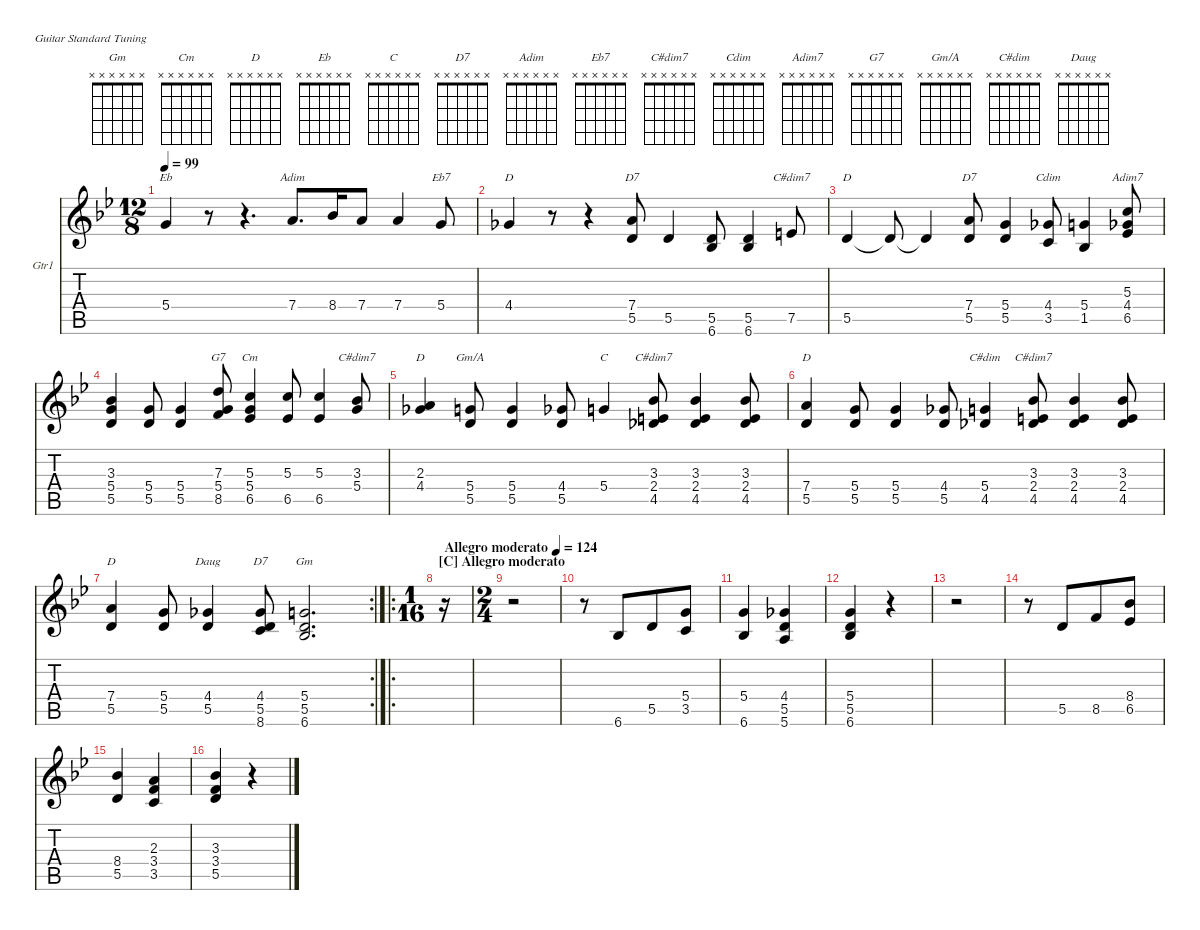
\defaultSystemsLayout 4
\hideDynamics
\bracketExtendMode nobrackets
\firstSystemTrackNameOrientation horizontal
\otherSystemsTrackNameOrientation horizontal
\track ("Electric Guitar 1" "Gtr1") {instrument distortionguitar}
\staff {score tabs}
\tuning (E4 B3 G3 D3 A2 E2)
\chord ("Gm" x x x x x x)
\chord ("Cm" x x x x x x)
\chord ("D" x x x x x x)
\chord ("Eb" x x x x x x)
\chord ("C" x x x x x x)
\chord ("D7" x x x x x x)
\chord ("Adim" x x x x x x)
\chord ("Eb7" x x x x x x)
\chord ("C#dim7" x x x x x x)
\chord ("Cdim" x x x x x x)
\chord ("Adim7" x x x x x x)
\chord ("G7" x x x x x x)
\chord ("Gm/A" x x x x x x)
\chord ("C#dim" x x x x x x)
\chord ("Daug" x x x x x x)
\ts (12 8)
\tempo 99
\clef g2
\ks gminor
5.4.4{ch "Eb" dy mf} r.8 r.4{d} 7.4.8{d ch "Adim"} 8.4.16 7.4.8 7.4.4 5.4.8{ch "Eb7"} |
4.4.4{ch "D"} r.8 r.4 (5.5 7.4).8{ch "D7"} 5.5.4 (6.6 5.5).8 (6.6 5.5).4 7.5.8{ch "C#dim7"} |
5.5.4{ch "D"} 5.5{t}.8 5.5{t}.4 (5.5 7.4).8{ch "D7"} (5.5 5.4).4 (3.5 4.4).8{ch "Cdim"} (1.5 5.4).4 (6.5 4.4 5.3).8{ch "Adim7"} |
(5.5 5.4 3.3).4 (5.5 5.4).8 (5.5 5.4).4 (8.5 5.4 7.3).8{ch "G7"} (6.5 5.4 5.3).4{ch "Cm"} (6.5 5.3).8 (6.5 5.3).4 (5.4 3.3).8{ch "C#dim7"} |
(4.4 2.3).4{ch "D"} (5.5 5.4).8{ch "Gm/A"} (5.5 5.4).4 (5.5 4.4).8 5.4.4{ch "C"} (4.5 2.4 3.3).8{ch "C#dim7"} (4.5 2.4 3.3).4 (4.5 2.4 3.3).8 |
(7.4 5.5).4{ch "D"} (5.5 5.4).8 (5.5 5.4).4 (5.5 4.4).8 (4.5 5.4).4{ch "C#dim"} (4.5 2.4 3.3).8{ch "C#dim7"} (4.5 2.4 3.3).4 (4.5 2.4 3.3).8 |
\rc 2
(5.5 7.4).4{ch "D"} (5.5 5.4).8 (5.5 4.4).4{ch "Daug"} (8.6 5.5 4.4).8{ch "D7"} (6.6 5.5 5.4).2{d ch "Gm"} |
\ro
\ts (1 16)
\section ("C" "Allegro moderato")
\tempo (124 "Allegro moderato")
r.16 |
\ts (2 4)
\beaming (8 4)
r.2 |
r.8 6.6.8 5.5.8 (3.5 5.4).8 |
(5.4 6.6).4 (5.6 5.5 4.4).4 |
(6.6 5.5 5.4).4 r.4 |
r.2 |
r.8 5.5.8 8.5.8 (6.5 8.4).8 |
(5.5 8.4).4 (3.5 3.4 2.3).4 |
(5.5 3.4 3.3).4 r.4
